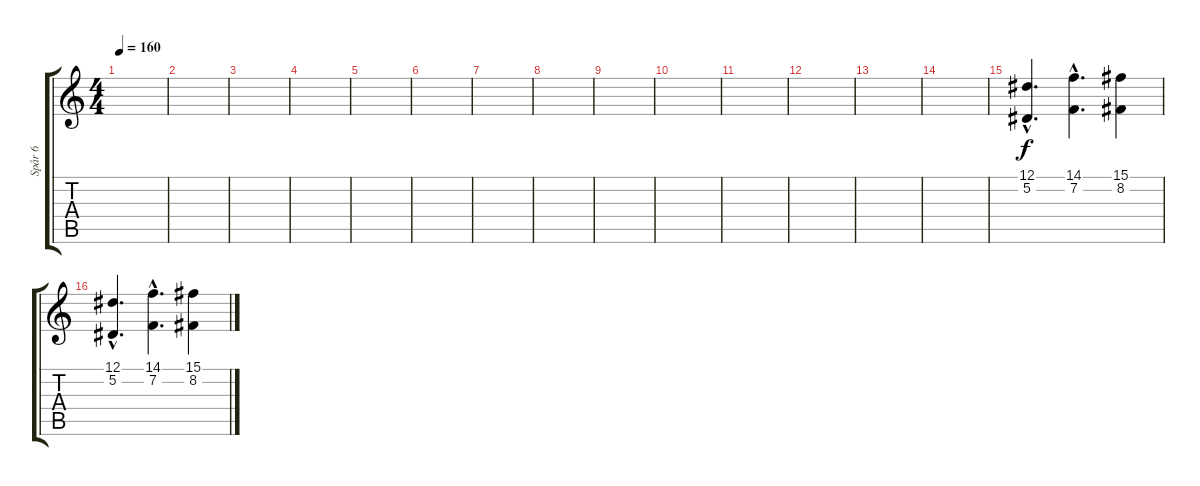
\track ("Spår 6" "Spår 6") {instrument lead6voice}
\staff {score tabs}
\tuning (Eb4 Bb3 Gb3 Db3 Ab2 Eb2) {hide}
\ts (4 4)
\tempo 160
\clef g2
\ks c
|
|
|
|
|
|
|
|
|
|
|
|
|
|
(12.1{hac} 5.2{hac}).4{d} (14.1{hac} 7.2{hac}).4{d} (15.1 8.2).4 |
(12.1{hac} 5.2{hac}).4{d} (14.1{hac} 7.2{hac}).4{d} (15.1 8.2).4
